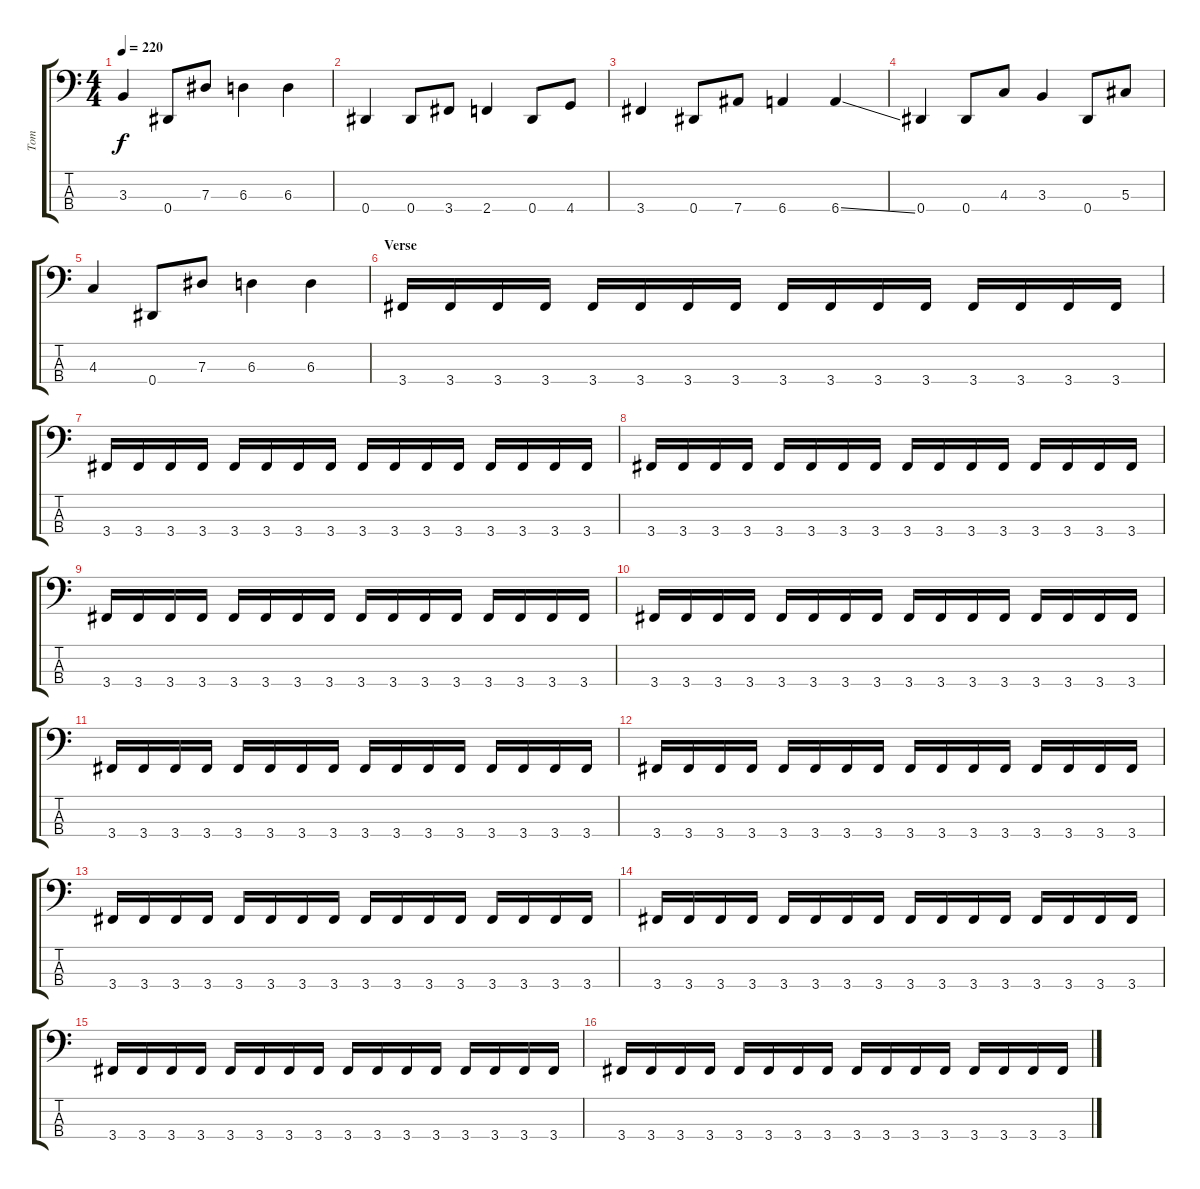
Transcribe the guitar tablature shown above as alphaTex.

\track ("Tom" "Tom") {instrument electricbasspick}
\staff {score tabs}
\tuning (Gb2 Db2 Ab1 Eb1) {hide}
\ts (4 4)
\tempo 220
\clef f4
\ks c
3.3.4{dy f} 0.4.8 7.3.8 6.3.4 6.3.4 |
0.4.4 0.4.8 3.4.8 2.4.4 0.4.8 4.4.8 |
3.4.4 0.4.8 7.4.8 6.4.4 6.4{ss}.4 |
0.4.4 0.4.8 4.3.8 3.3.4 0.4.8 5.3.8 |
4.3.4 0.4.8 7.3.8 6.3.4 6.3.4 |
\section ("" "Verse")
3.4.16 3.4.16 3.4.16 3.4.16 3.4.16 3.4.16 3.4.16 3.4.16 3.4.16 3.4.16 3.4.16 3.4.16 3.4.16 3.4.16 3.4.16 3.4.16 |
3.4.16 3.4.16 3.4.16 3.4.16 3.4.16 3.4.16 3.4.16 3.4.16 3.4.16 3.4.16 3.4.16 3.4.16 3.4.16 3.4.16 3.4.16 3.4.16 |
3.4.16 3.4.16 3.4.16 3.4.16 3.4.16 3.4.16 3.4.16 3.4.16 3.4.16 3.4.16 3.4.16 3.4.16 3.4.16 3.4.16 3.4.16 3.4.16 |
3.4.16 3.4.16 3.4.16 3.4.16 3.4.16 3.4.16 3.4.16 3.4.16 3.4.16 3.4.16 3.4.16 3.4.16 3.4.16 3.4.16 3.4.16 3.4.16 |
3.4.16 3.4.16 3.4.16 3.4.16 3.4.16 3.4.16 3.4.16 3.4.16 3.4.16 3.4.16 3.4.16 3.4.16 3.4.16 3.4.16 3.4.16 3.4.16 |
3.4.16 3.4.16 3.4.16 3.4.16 3.4.16 3.4.16 3.4.16 3.4.16 3.4.16 3.4.16 3.4.16 3.4.16 3.4.16 3.4.16 3.4.16 3.4.16 |
3.4.16 3.4.16 3.4.16 3.4.16 3.4.16 3.4.16 3.4.16 3.4.16 3.4.16 3.4.16 3.4.16 3.4.16 3.4.16 3.4.16 3.4.16 3.4.16 |
3.4.16 3.4.16 3.4.16 3.4.16 3.4.16 3.4.16 3.4.16 3.4.16 3.4.16 3.4.16 3.4.16 3.4.16 3.4.16 3.4.16 3.4.16 3.4.16 |
3.4.16 3.4.16 3.4.16 3.4.16 3.4.16 3.4.16 3.4.16 3.4.16 3.4.16 3.4.16 3.4.16 3.4.16 3.4.16 3.4.16 3.4.16 3.4.16 |
3.4.16 3.4.16 3.4.16 3.4.16 3.4.16 3.4.16 3.4.16 3.4.16 3.4.16 3.4.16 3.4.16 3.4.16 3.4.16 3.4.16 3.4.16 3.4.16 |
3.4.16 3.4.16 3.4.16 3.4.16 3.4.16 3.4.16 3.4.16 3.4.16 3.4.16 3.4.16 3.4.16 3.4.16 3.4.16 3.4.16 3.4.16 3.4.16
